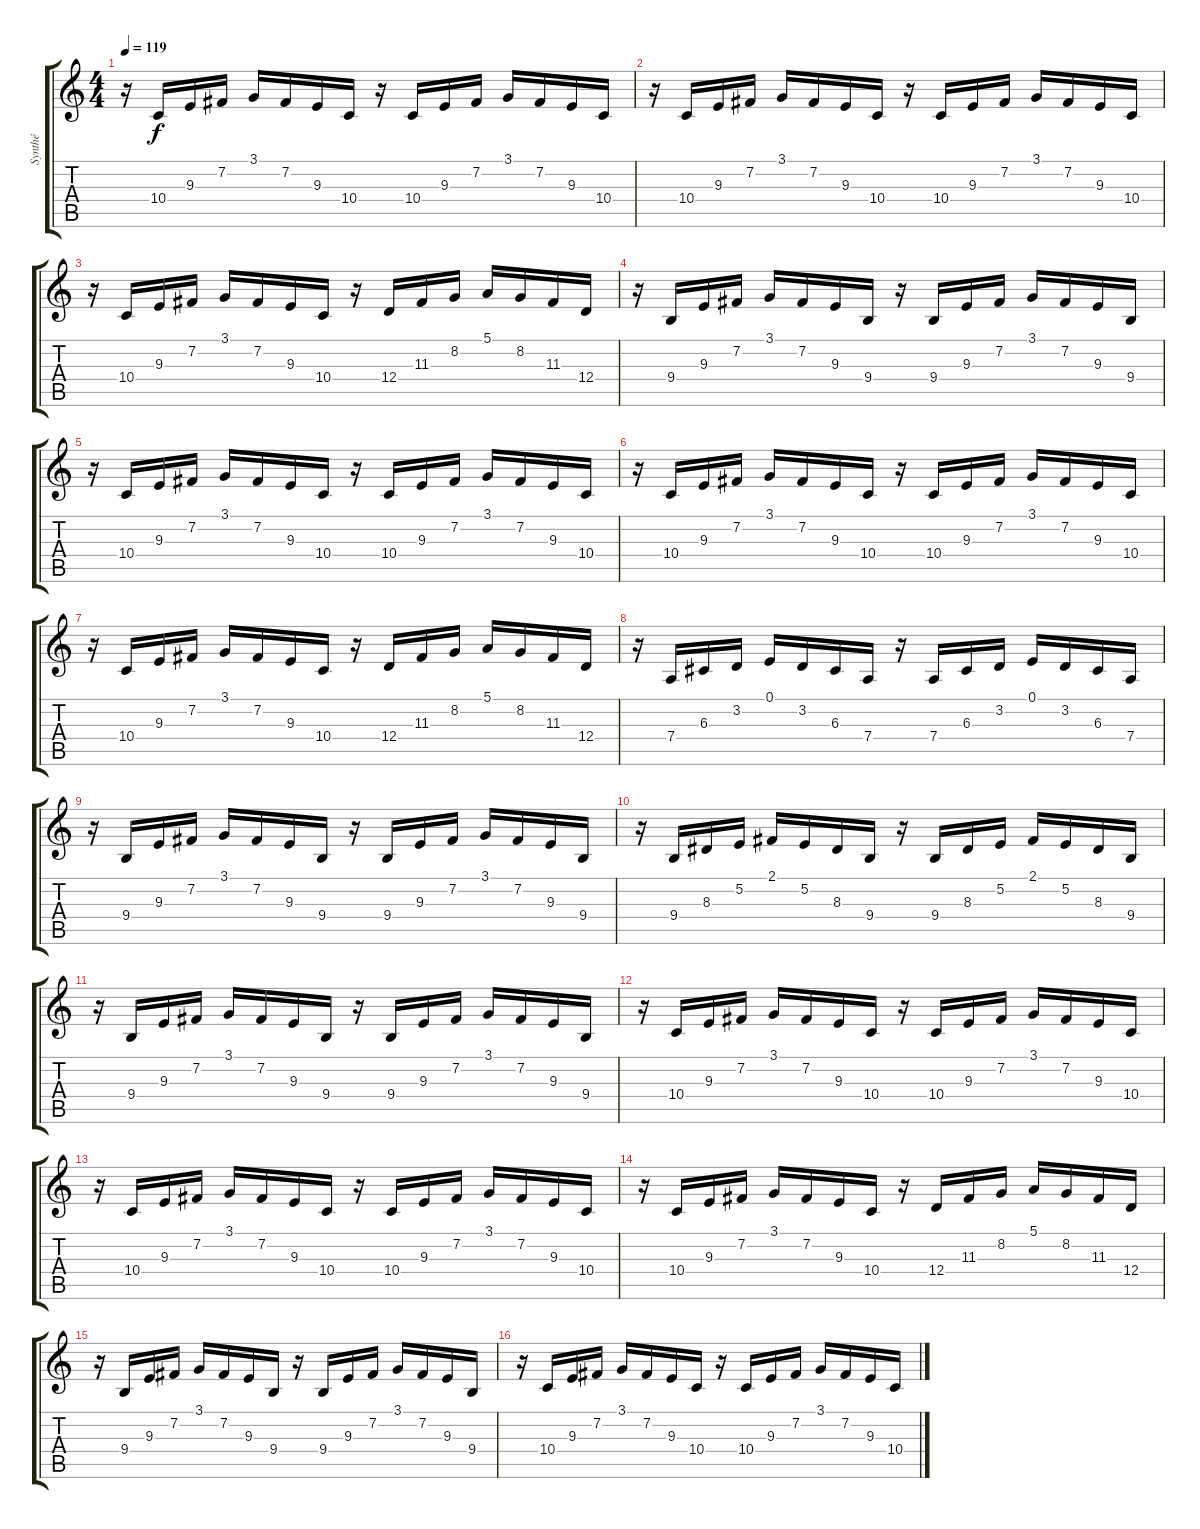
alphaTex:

\track ("Synthé" "Synthé") {instrument tremolostrings}
\staff {score tabs}
\tuning (E4 B3 G3 D3 A2 E2) {hide}
\ts (4 4)
\tempo 119
\clef g2
\ks c
r.16{dy f} 10.4.16 9.3.16 7.2.16 3.1.16 7.2.16 9.3.16 10.4.16 r.16 10.4.16 9.3.16 7.2.16 3.1.16 7.2.16 9.3.16 10.4.16 |
r.16 10.4.16 9.3.16 7.2.16 3.1.16 7.2.16 9.3.16 10.4.16 r.16 10.4.16 9.3.16 7.2.16 3.1.16 7.2.16 9.3.16 10.4.16 |
r.16 10.4.16 9.3.16 7.2.16 3.1.16 7.2.16 9.3.16 10.4.16 r.16 12.4.16 11.3.16 8.2.16 5.1.16 8.2.16 11.3.16 12.4.16 |
r.16 9.4.16 9.3.16 7.2.16 3.1.16 7.2.16 9.3.16 9.4.16 r.16 9.4.16 9.3.16 7.2.16 3.1.16 7.2.16 9.3.16 9.4.16 |
r.16 10.4.16 9.3.16 7.2.16 3.1.16 7.2.16 9.3.16 10.4.16 r.16 10.4.16 9.3.16 7.2.16 3.1.16 7.2.16 9.3.16 10.4.16 |
r.16 10.4.16 9.3.16 7.2.16 3.1.16 7.2.16 9.3.16 10.4.16 r.16 10.4.16 9.3.16 7.2.16 3.1.16 7.2.16 9.3.16 10.4.16 |
r.16 10.4.16 9.3.16 7.2.16 3.1.16 7.2.16 9.3.16 10.4.16 r.16 12.4.16 11.3.16 8.2.16 5.1.16 8.2.16 11.3.16 12.4.16 |
r.16 7.4.16 6.3.16 3.2.16 0.1.16 3.2.16 6.3.16 7.4.16 r.16 7.4.16 6.3.16 3.2.16 0.1.16 3.2.16 6.3.16 7.4.16 |
r.16 9.4.16 9.3.16 7.2.16 3.1.16 7.2.16 9.3.16 9.4.16 r.16 9.4.16 9.3.16 7.2.16 3.1.16 7.2.16 9.3.16 9.4.16 |
r.16 9.4.16 8.3.16 5.2.16 2.1.16 5.2.16 8.3.16 9.4.16 r.16 9.4.16 8.3.16 5.2.16 2.1.16 5.2.16 8.3.16 9.4.16 |
r.16 9.4.16 9.3.16 7.2.16 3.1.16 7.2.16 9.3.16 9.4.16 r.16 9.4.16 9.3.16 7.2.16 3.1.16 7.2.16 9.3.16 9.4.16 |
r.16 10.4.16 9.3.16 7.2.16 3.1.16 7.2.16 9.3.16 10.4.16 r.16 10.4.16 9.3.16 7.2.16 3.1.16 7.2.16 9.3.16 10.4.16 |
r.16 10.4.16 9.3.16 7.2.16 3.1.16 7.2.16 9.3.16 10.4.16 r.16 10.4.16 9.3.16 7.2.16 3.1.16 7.2.16 9.3.16 10.4.16 |
r.16 10.4.16 9.3.16 7.2.16 3.1.16 7.2.16 9.3.16 10.4.16 r.16 12.4.16 11.3.16 8.2.16 5.1.16 8.2.16 11.3.16 12.4.16 |
r.16 9.4.16 9.3.16 7.2.16 3.1.16 7.2.16 9.3.16 9.4.16 r.16 9.4.16 9.3.16 7.2.16 3.1.16 7.2.16 9.3.16 9.4.16 |
r.16 10.4.16 9.3.16 7.2.16 3.1.16 7.2.16 9.3.16 10.4.16 r.16 10.4.16 9.3.16 7.2.16 3.1.16 7.2.16 9.3.16 10.4.16
